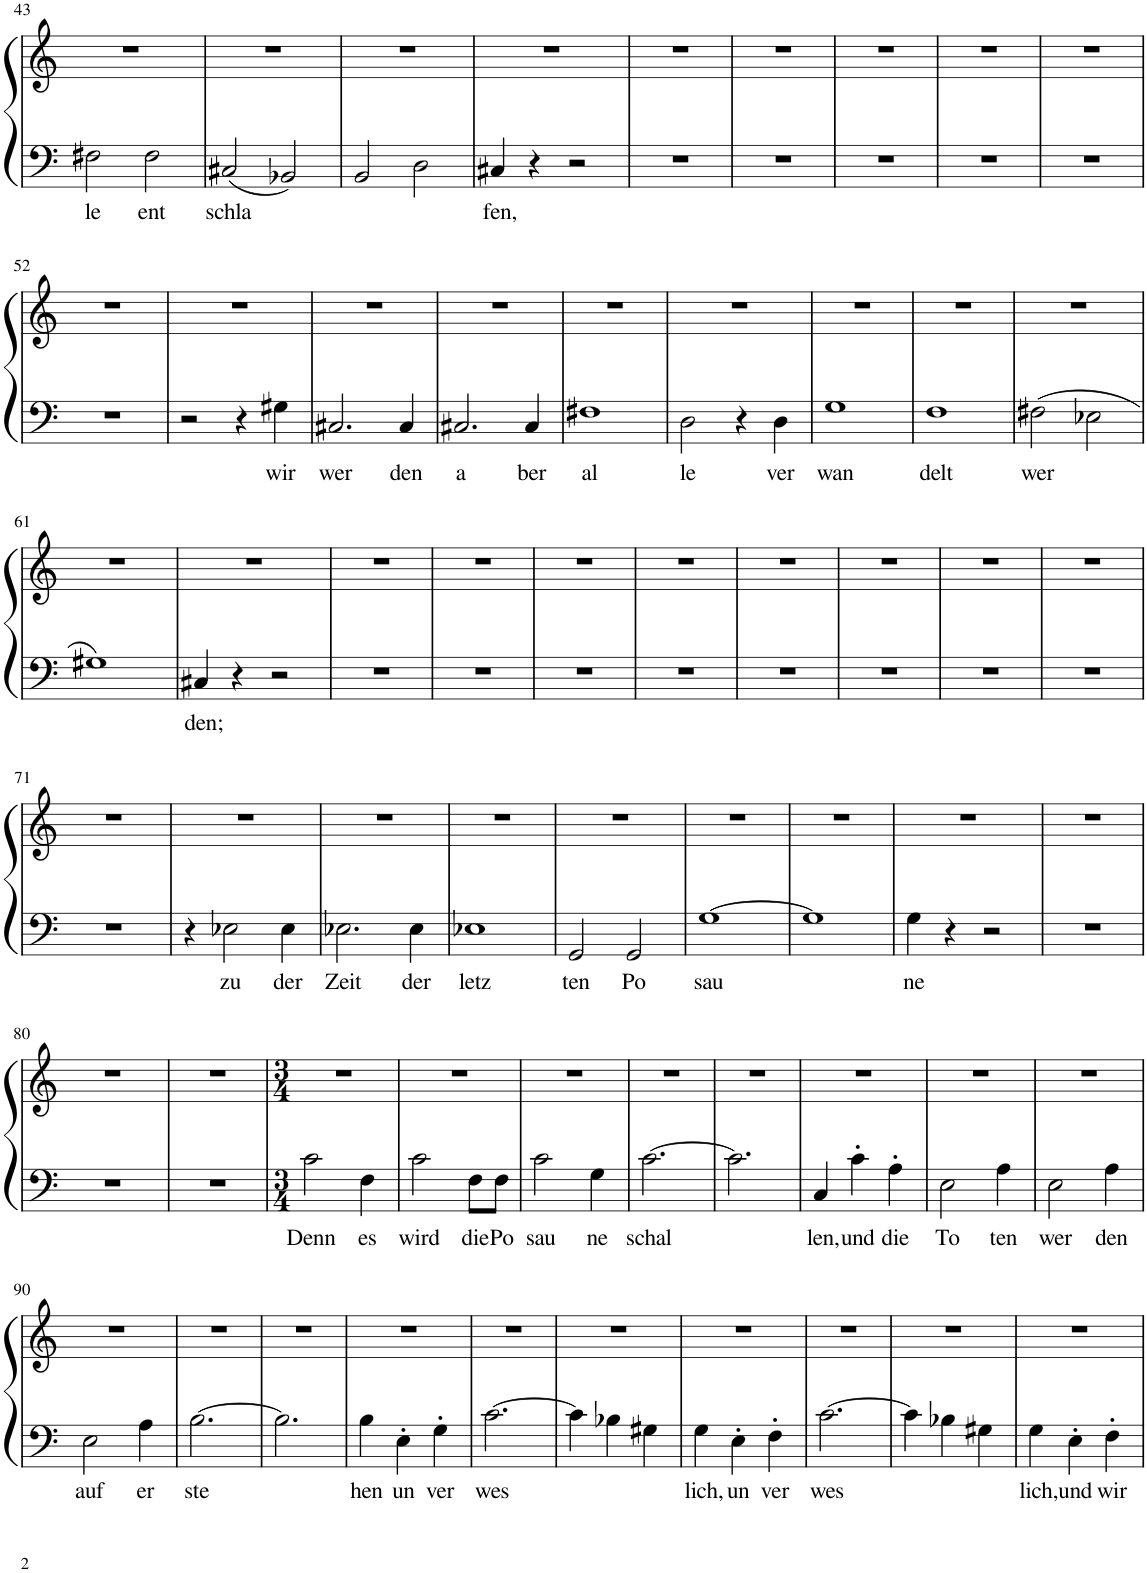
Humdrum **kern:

**kern	**text	**kern
*part1	*part1	*part1
*staff2	*staff2	*staff1
*I"Piano	*	*
*I'Pno.	*	*
!!LO:PB:g=z
*clefF4	*	*clefG2
*k[]	*	*k[]
*M4/4	*	*M4/4
=43	=43	=43
!	!LO:LY:b	!
2F#X\	le	1r
!	!LO:LY:b	!
2F#\	ent	.
=44	=44	=44
!	!LO:LY:b	!
2C#X/	schla	1r
2BB-X/	.	.
=45	=45	=45
2BB/	.	1r
2D\	.	.
=46	=46	=46
!	!LO:LY:b	!
4C#X/	fen,	1r
4r	.	.
2r	.	.
=47	=47	=47
1r	.	1r
=48	=48	=48
1r	.	1r
=49	=49	=49
1r	.	1r
=50	=50	=50
1r	.	1r
=51	=51	=51
1r	.	1r
!!LO:LB:g=z
=52	=52	=52
1r	.	1r
=53	=53	=53
2r	.	1r
4r	.	.
!	!LO:LY:b	!
4G#X\	wir	.
=54	=54	=54
!	!LO:LY:b	!
2.C#X/	wer	1r
!	!LO:LY:b	!
4C#/	den	.
=55	=55	=55
!	!LO:LY:b	!
2.C#X/	a	1r
!	!LO:LY:b	!
4C#/	ber	.
=56	=56	=56
!	!LO:LY:b	!
1F#X	al	1r
=57	=57	=57
!	!LO:LY:b	!
2D\	le	1r
4r	.	.
!	!LO:LY:b	!
4D\	ver	.
=58	=58	=58
!	!LO:LY:b	!
1G	wan	1r
=59	=59	=59
!	!LO:LY:b	!
1F	delt	1r
=60	=60	=60
!	!LO:LY:b	!
2F#X\	wer	1r
2E-X\	.	.
!!LO:LB:g=z
=61	=61	=61
1G#X	.	1r
=62	=62	=62
!	!LO:LY:b	!
4C#X/	den;	1r
4r	.	.
2r	.	.
=63	=63	=63
1r	.	1r
=64	=64	=64
1r	.	1r
=65	=65	=65
1r	.	1r
=66	=66	=66
1r	.	1r
=67	=67	=67
1r	.	1r
=68	=68	=68
1r	.	1r
=69	=69	=69
1r	.	1r
=70	=70	=70
1r	.	1r
!!LO:LB:g=z
=71	=71	=71
1r	.	1r
=72	=72	=72
4r	.	1r
!	!LO:LY:b	!
2E-X\	zu	.
!	!LO:LY:b	!
4E-\	der	.
=73	=73	=73
!	!LO:LY:b	!
2.E-X\	Zeit	1r
!	!LO:LY:b	!
4E-\	der	.
=74	=74	=74
!	!LO:LY:b	!
1E-X	letz	1r
=75	=75	=75
!	!LO:LY:b	!
2GG/	ten	1r
!	!LO:LY:b	!
2GG/	Po	.
=76	=76	=76
!	!LO:LY:b	!
[1G	sau	1r
=77	=77	=77
1G]	.	1r
=78	=78	=78
!	!LO:LY:b	!
4G\	ne	1r
4r	.	.
2r	.	.
=79	=79	=79
1r	.	1r
!!LO:LB:g=z
=80	=80	=80
1r	.	1r
=81	=81	=81
1r	.	1r
=82	=82	=82
*M3/4	*	*M3/4
!	!LO:LY:b	!
2c\	Denn	2.r
!	!LO:LY:b	!
4F\	es	.
=83	=83	=83
!	!LO:LY:b	!
2c\	wird	2.r
!	!LO:LY:b	!
8F\L	die	.
!	!LO:LY:b	!
8F\J	Po	.
=84	=84	=84
!	!LO:LY:b	!
2c\	sau	2.r
!	!LO:LY:b	!
4G\	ne	.
=85	=85	=85
!	!LO:LY:b	!
[2.c\	schal	2.r
=86	=86	=86
2.c\]	.	2.r
=87	=87	=87
!	!LO:LY:b	!
4C/	len,	2.r
!	!LO:LY:b	!
4c'\	und	.
!	!LO:LY:b	!
4A'\	die	.
=88	=88	=88
!	!LO:LY:b	!
2E\	To	2.r
!	!LO:LY:b	!
4A\	ten	.
=89	=89	=89
!	!LO:LY:b	!
2E\	wer	2.r
!	!LO:LY:b	!
4A\	den	.
!!LO:LB:g=z
=90	=90	=90
!	!LO:LY:b	!
2E\	auf	2.r
!	!LO:LY:b	!
4A\	er	.
=91	=91	=91
!	!LO:LY:b	!
[2.B\	ste	2.r
=92	=92	=92
2.B\]	.	2.r
=93	=93	=93
!	!LO:LY:b	!
4B\	hen	2.r
!	!LO:LY:b	!
4E'\	un	.
!	!LO:LY:b	!
4G'\	ver	.
=94	=94	=94
!	!LO:LY:b	!
[2.c\	wes	2.r
=95	=95	=95
4c\]	.	2.r
4B-X\	.	.
4G#X\	.	.
=96	=96	=96
!	!LO:LY:b	!
4G\	lich,	2.r
!	!LO:LY:b	!
4E'\	un	.
!	!LO:LY:b	!
4F'\	ver	.
=97	=97	=97
!	!LO:LY:b	!
[2.c\	wes	2.r
=98	=98	=98
4c\]	.	2.r
4B-X\	.	.
4G#X\	.	.
=99	=99	=99
!	!LO:LY:b	!
4G\	lich,	2.r
!	!LO:LY:b	!
4E'\	und	.
!	!LO:LY:b	!
4F'\	wir	.
=	=	=
*-	*-	*-
